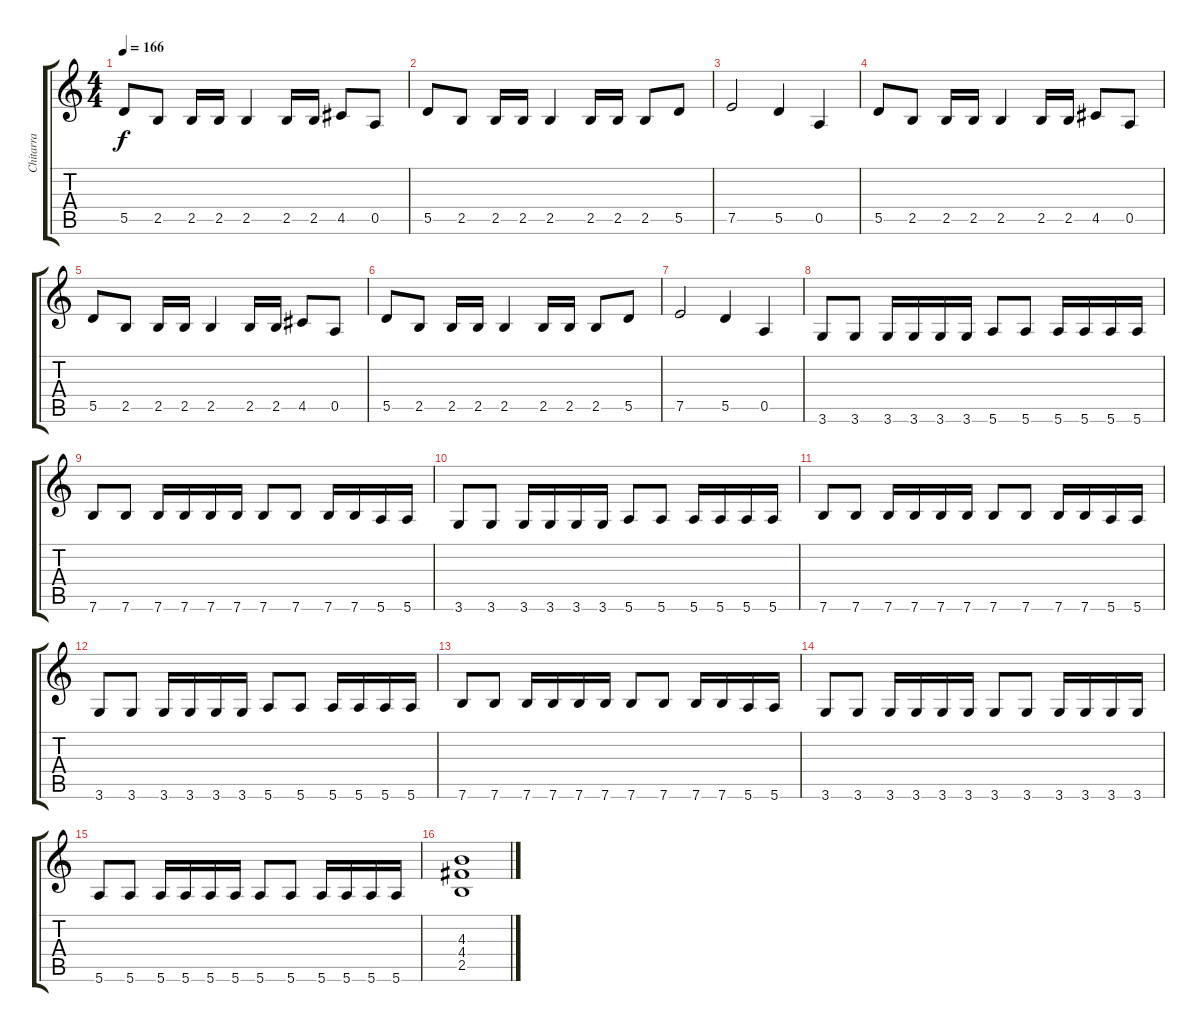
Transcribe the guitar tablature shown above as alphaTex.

\track ("Chitarra" "Chitarra") {instrument distortionguitar}
\staff {score tabs}
\tuning (E4 B3 G3 D3 A2 E2) {hide}
\ts (4 4)
\tempo 166
\clef g2
\ks c
5.5.8{dy f} 2.5.8 2.5.16 2.5.16 2.5.4 2.5.16 2.5.16 4.5.8 0.5.8 |
5.5.8 2.5.8 2.5.16 2.5.16 2.5.4 2.5.16 2.5.16 2.5.8 5.5.8 |
7.5.2 5.5.4 0.5.4 |
5.5.8 2.5.8 2.5.16 2.5.16 2.5.4 2.5.16 2.5.16 4.5.8 0.5.8 |
5.5.8 2.5.8 2.5.16 2.5.16 2.5.4 2.5.16 2.5.16 4.5.8 0.5.8 |
5.5.8 2.5.8 2.5.16 2.5.16 2.5.4 2.5.16 2.5.16 2.5.8 5.5.8 |
7.5.2 5.5.4 0.5.4 |
3.6.8 3.6.8 3.6.16 3.6.16 3.6.16 3.6.16 5.6.8 5.6.8 5.6.16 5.6.16 5.6.16 5.6.16 |
7.6.8 7.6.8 7.6.16 7.6.16 7.6.16 7.6.16 7.6.8 7.6.8 7.6.16 7.6.16 5.6.16 5.6.16 |
3.6.8 3.6.8 3.6.16 3.6.16 3.6.16 3.6.16 5.6.8 5.6.8 5.6.16 5.6.16 5.6.16 5.6.16 |
7.6.8 7.6.8 7.6.16 7.6.16 7.6.16 7.6.16 7.6.8 7.6.8 7.6.16 7.6.16 5.6.16 5.6.16 |
3.6.8 3.6.8 3.6.16 3.6.16 3.6.16 3.6.16 5.6.8 5.6.8 5.6.16 5.6.16 5.6.16 5.6.16 |
7.6.8 7.6.8 7.6.16 7.6.16 7.6.16 7.6.16 7.6.8 7.6.8 7.6.16 7.6.16 5.6.16 5.6.16 |
3.6.8 3.6.8 3.6.16 3.6.16 3.6.16 3.6.16 3.6.8 3.6.8 3.6.16 3.6.16 3.6.16 3.6.16 |
5.6.8 5.6.8 5.6.16 5.6.16 5.6.16 5.6.16 5.6.8 5.6.8 5.6.16 5.6.16 5.6.16 5.6.16 |
(4.3 4.4 2.5).1
